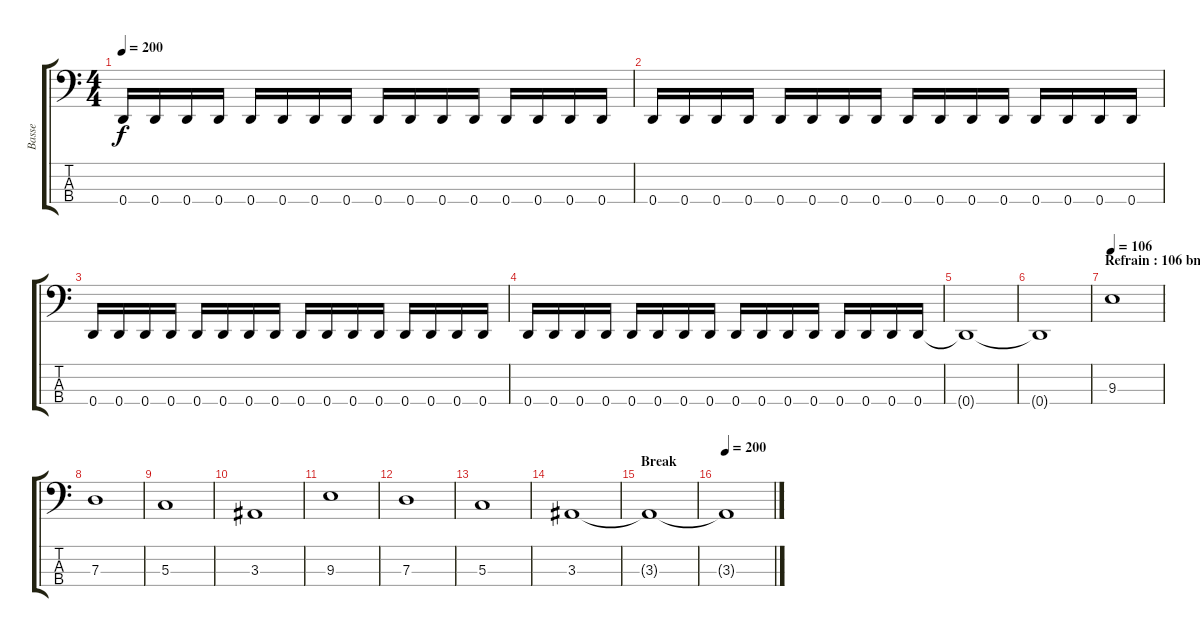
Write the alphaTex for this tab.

\track ("Basse" "Basse") {instrument electricbasspick}
\staff {score tabs}
\tuning (F2 C2 G1 D1) {hide}
\ts (4 4)
\tempo 200
\clef f4
\ks c
0.4.16{dy f} 0.4.16 0.4.16 0.4.16 0.4.16 0.4.16 0.4.16 0.4.16 0.4.16 0.4.16 0.4.16 0.4.16 0.4.16 0.4.16 0.4.16 0.4.16 |
0.4.16 0.4.16 0.4.16 0.4.16 0.4.16 0.4.16 0.4.16 0.4.16 0.4.16 0.4.16 0.4.16 0.4.16 0.4.16 0.4.16 0.4.16 0.4.16 |
0.4.16 0.4.16 0.4.16 0.4.16 0.4.16 0.4.16 0.4.16 0.4.16 0.4.16 0.4.16 0.4.16 0.4.16 0.4.16 0.4.16 0.4.16 0.4.16 |
0.4.16 0.4.16 0.4.16 0.4.16 0.4.16 0.4.16 0.4.16 0.4.16 0.4.16 0.4.16 0.4.16 0.4.16 0.4.16 0.4.16 0.4.16 0.4.16 |
0.4{t}.1 |
0.4{t}.1 |
\section ("" "Refrain : 106 bmp")
\tempo 106
9.3.1 |
7.3.1 |
5.3.1 |
3.3.1 |
9.3.1 |
7.3.1 |
5.3.1 |
3.3.1 |
\section ("" "Break")
3.3{t}.1 |
\tempo 200
3.3{t}.1
